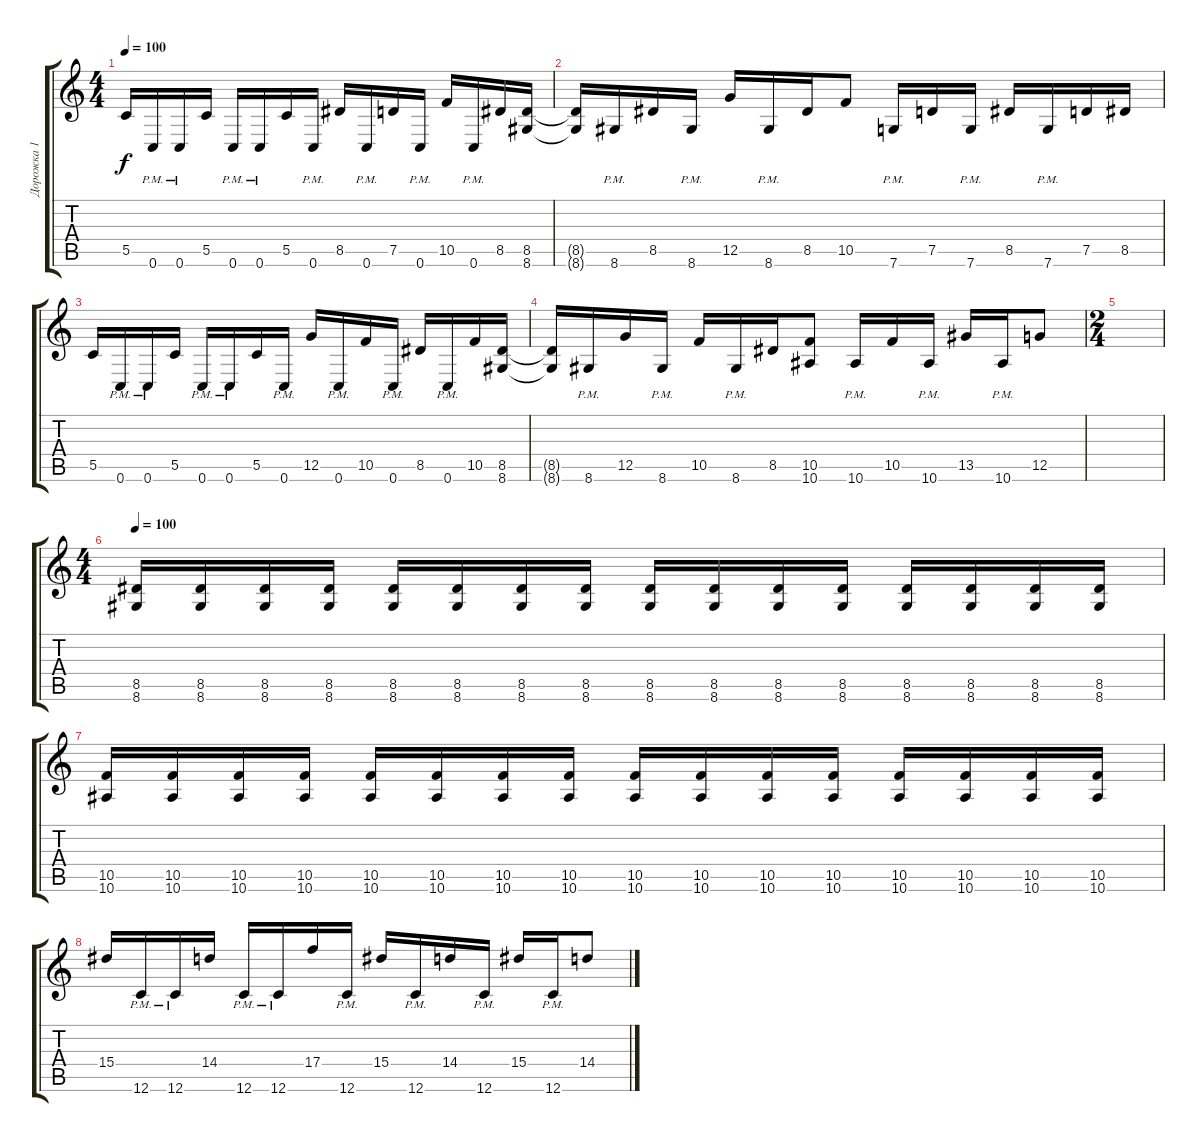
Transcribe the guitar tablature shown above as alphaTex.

\track ("Дорожка 1" "Дорожка 1") {instrument distortionguitar}
\staff {score tabs}
\tuning (D4 A3 F3 C3 G2 C2) {hide}
\ts (4 4)
\tempo 100
\clef g2
\ks c
5.5.16{dy f} 0.6{pm}.16 0.6{pm}.16 5.5.16 0.6{pm}.16 0.6{pm}.16 5.5.16 0.6{pm}.16 8.5.16 0.6{pm}.16 7.5.16 0.6{pm}.16 10.5.16 0.6{pm}.16 8.5.16 (8.5 8.6).16 |
(8.5{t} 8.6{t}).16 8.6{pm}.16 8.5.16 8.6{pm}.16 12.5.16 8.6{pm}.16 8.5.16 10.5.8 7.6{pm}.16 7.5.16 7.6{pm}.16 8.5.16 7.6{pm}.16 7.5.16 8.5.16 |
5.5.16 0.6{pm}.16 0.6{pm}.16 5.5.16 0.6{pm}.16 0.6{pm}.16 5.5.16 0.6{pm}.16 12.5.16 0.6{pm}.16 10.5.16 0.6{pm}.16 8.5.16 0.6{pm}.16 10.5.16 (8.5 8.6).16 |
(8.5{t} 8.6{t}).16 8.6{pm}.16 12.5.16 8.6{pm}.16 10.5.16 8.6{pm}.16 8.5.16 (10.5 10.6).8 10.6{pm}.16 10.5.16 10.6{pm}.16 13.5.16 10.6{pm}.16 12.5.8 |
\ts (2 4)
|
\ts (4 4)
\tempo 100
(8.5 8.6).16 (8.5 8.6).16 (8.5 8.6).16 (8.5 8.6).16 (8.5 8.6).16 (8.5 8.6).16 (8.5 8.6).16 (8.5 8.6).16 (8.5 8.6).16 (8.5 8.6).16 (8.5 8.6).16 (8.5 8.6).16 (8.5 8.6).16 (8.5 8.6).16 (8.5 8.6).16 (8.5 8.6).16 |
(10.5 10.6).16 (10.5 10.6).16 (10.5 10.6).16 (10.5 10.6).16 (10.5 10.6).16 (10.5 10.6).16 (10.5 10.6).16 (10.5 10.6).16 (10.5 10.6).16 (10.5 10.6).16 (10.5 10.6).16 (10.5 10.6).16 (10.5 10.6).16 (10.5 10.6).16 (10.5 10.6).16 (10.5 10.6).16 |
15.4.16 12.6{pm}.16 12.6{pm}.16 14.4.16 12.6{pm}.16 12.6{pm}.16 17.4.16 12.6{pm}.16 15.4.16 12.6{pm}.16 14.4.16 12.6{pm}.16 15.4.16 12.6{pm}.16 14.4.8
